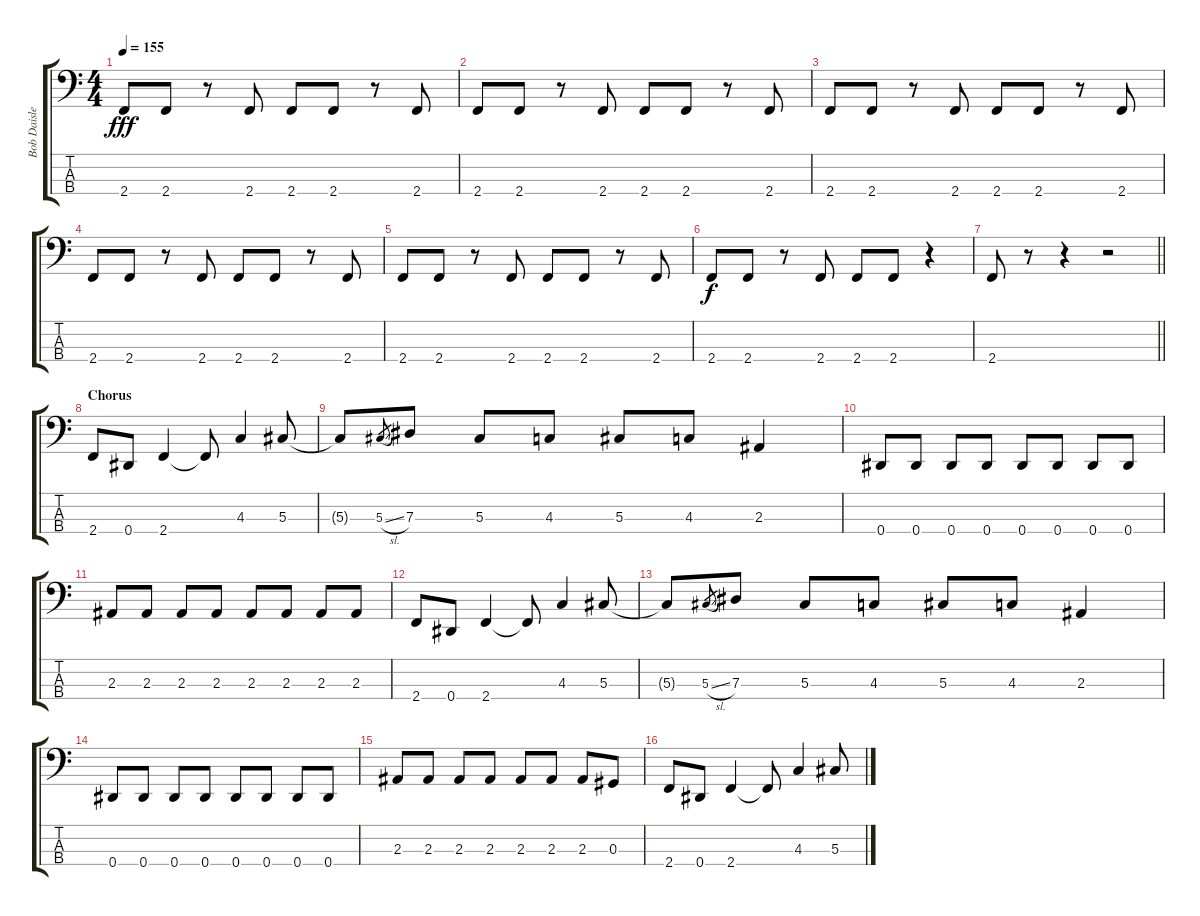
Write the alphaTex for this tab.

\track ("Bob Daisley - Bass" "Bob Daisle") {instrument electricbasspick}
\staff {score tabs}
\tuning (Gb2 Db2 Ab1 Eb1) {hide}
\ts (4 4)
\tempo 155
\clef f4
\ks c
2.4.8{dy fff} 2.4.8 r.8 2.4.8 2.4.8 2.4.8 r.8 2.4.8 |
2.4.8 2.4.8 r.8 2.4.8 2.4.8 2.4.8 r.8 2.4.8 |
2.4.8 2.4.8 r.8 2.4.8 2.4.8 2.4.8 r.8 2.4.8 |
2.4.8 2.4.8 r.8 2.4.8 2.4.8 2.4.8 r.8 2.4.8 |
2.4.8 2.4.8 r.8 2.4.8 2.4.8 2.4.8 r.8 2.4.8 |
2.4.8{dy f} 2.4.8 r.8 2.4.8 2.4.8 2.4.8 r.4 |
\barLineRight lightlight
2.4.8 r.8 r.4 r.2 |
\section ("" "Chorus")
2.4.8 0.4.8 2.4.4 2.4{t}.8 4.3.4 5.3.8 |
5.3{t}.8 5.3{sl}.8{gr} 7.3.8 5.3.8 4.3.8 5.3.8 4.3.8 2.3.4 |
0.4.8 0.4.8 0.4.8 0.4.8 0.4.8 0.4.8 0.4.8 0.4.8 |
2.3.8 2.3.8 2.3.8 2.3.8 2.3.8 2.3.8 2.3.8 2.3.8 |
2.4.8 0.4.8 2.4.4 2.4{t}.8 4.3.4 5.3.8 |
5.3{t}.8 5.3{sl}.8{gr} 7.3.8 5.3.8 4.3.8 5.3.8 4.3.8 2.3.4 |
0.4.8 0.4.8 0.4.8 0.4.8 0.4.8 0.4.8 0.4.8 0.4.8 |
2.3.8 2.3.8 2.3.8 2.3.8 2.3.8 2.3.8 2.3.8 0.3.8 |
2.4.8 0.4.8 2.4.4 2.4{t}.8 4.3.4 5.3.8
